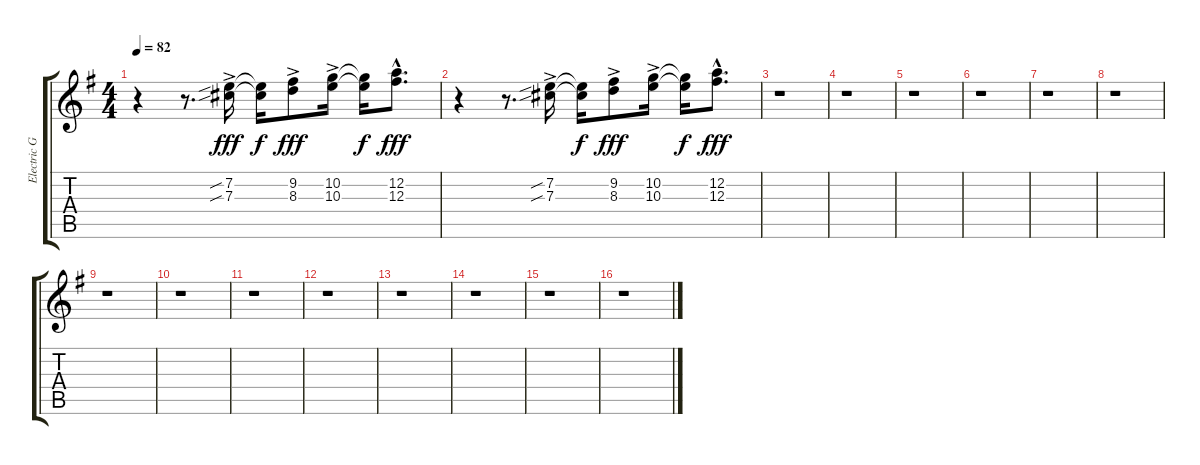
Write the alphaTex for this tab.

\track ("Electric Guitar 4" "Electric G") {instrument electricguitarclean}
\staff {score tabs}
\tuning (D4 A3 Gb3 D3 A2 D2) {hide}
\ts (4 4)
\tempo 82
\clef g2
\ks g
r.4{dy fff} r.8{d} (7.2{sib ac} 7.3{sib ac}).16 (7.2{t} 7.3{t}).16{dy f} (9.2{ac} 8.3{ac}).8{dy fff} (10.2{ac} 10.3{ac}).16 (10.2{t} 10.3{t}).16{dy f} (12.2{hac} 12.3{hac}).8{d dy fff} |
r.4 r.8{d} (7.2{sib ac} 7.3{sib ac}).16 (7.2{t} 7.3{t}).16{dy f} (9.2{ac} 8.3{ac}).8{dy fff} (10.2{ac} 10.3{ac}).16 (10.2{t} 10.3{t}).16{dy f} (12.2{hac} 12.3{hac}).8{d dy fff} |
r.1 |
r.1 |
r.1 |
r.1 |
r.1 |
r.1 |
r.1 |
r.1 |
r.1 |
r.1 |
r.1 |
r.1 |
r.1 |
r.1
